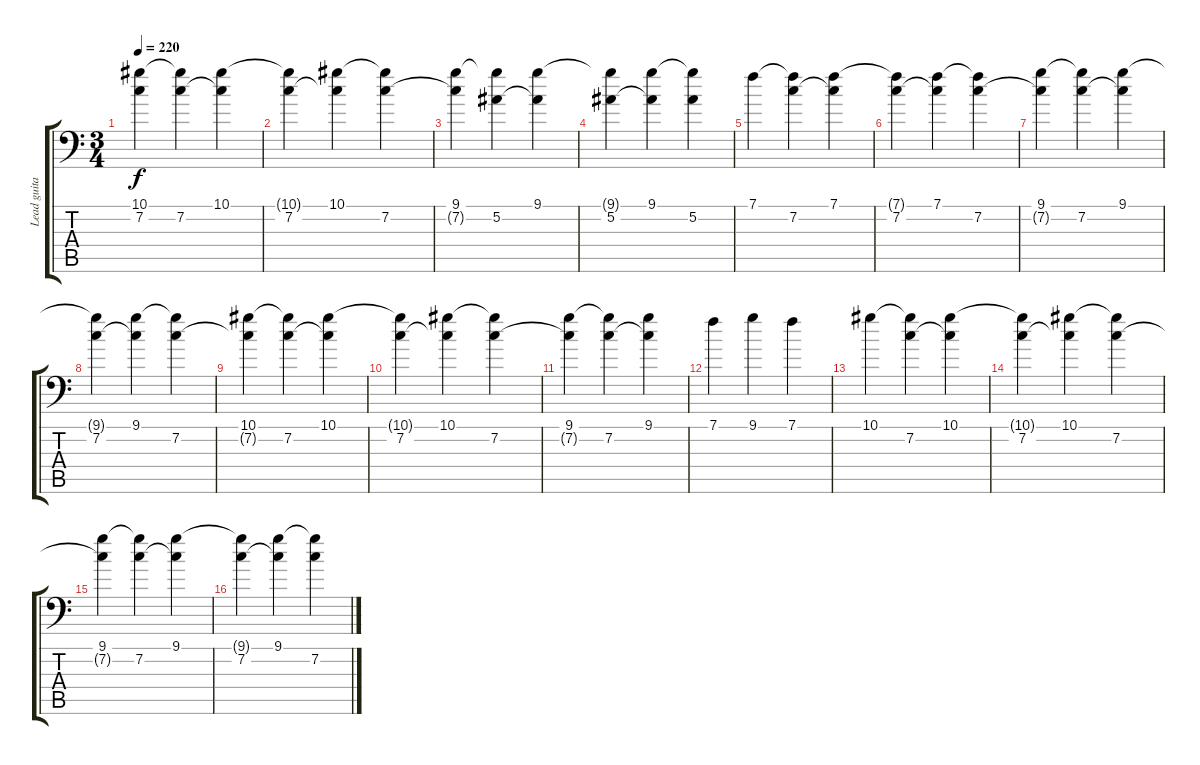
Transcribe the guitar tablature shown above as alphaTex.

\track ("Lead guitar" "Lead guita") {instrument overdrivenguitar}
\staff {score tabs}
\tuning (Bb3 F3 Db3 Ab2 Eb2 Bb1) {hide}
\ts (3 4)
\tempo 220
\clef f4
\ks c
(10.1 7.2{t}).4{dy f} (10.1{t} 7.2).4 (10.1 7.2{t}).4 |
(10.1{t} 7.2).4 (10.1 7.2{t}).4 (10.1{t} 7.2).4 |
(9.1 7.2{t}).4 (9.1{t} 5.2).4 (9.1 5.2{t}).4 |
(9.1{t} 5.2).4 (9.1 5.2{t}).4 (9.1{t} 5.2).4 |
7.1.4 (7.1{t} 7.2).4 (7.1 7.2{t}).4 |
(7.1{t} 7.2).4 (7.1 7.2{t}).4 (7.1{t} 7.2).4 |
(9.1 7.2{t}).4 (9.1{t} 7.2).4 (9.1 7.2{t}).4 |
(9.1{t} 7.2).4 (9.1 7.2{t}).4 (9.1{t} 7.2).4 |
(10.1 7.2{t}).4 (10.1{t} 7.2).4 (10.1 7.2{t}).4 |
(10.1{t} 7.2).4 (10.1 7.2{t}).4 (10.1{t} 7.2).4 |
(9.1 7.2{t}).4 (9.1{t} 7.2).4 (9.1 7.2{t}).4 |
7.1.4 9.1.4 7.1.4 |
10.1.4 (10.1{t} 7.2).4 (10.1 7.2{t}).4 |
(10.1{t} 7.2).4 (10.1 7.2{t}).4 (10.1{t} 7.2).4 |
(9.1 7.2{t}).4 (9.1{t} 7.2).4 (9.1 7.2{t}).4 |
(9.1{t} 7.2).4 (9.1 7.2{t}).4 (9.1{t} 7.2).4
